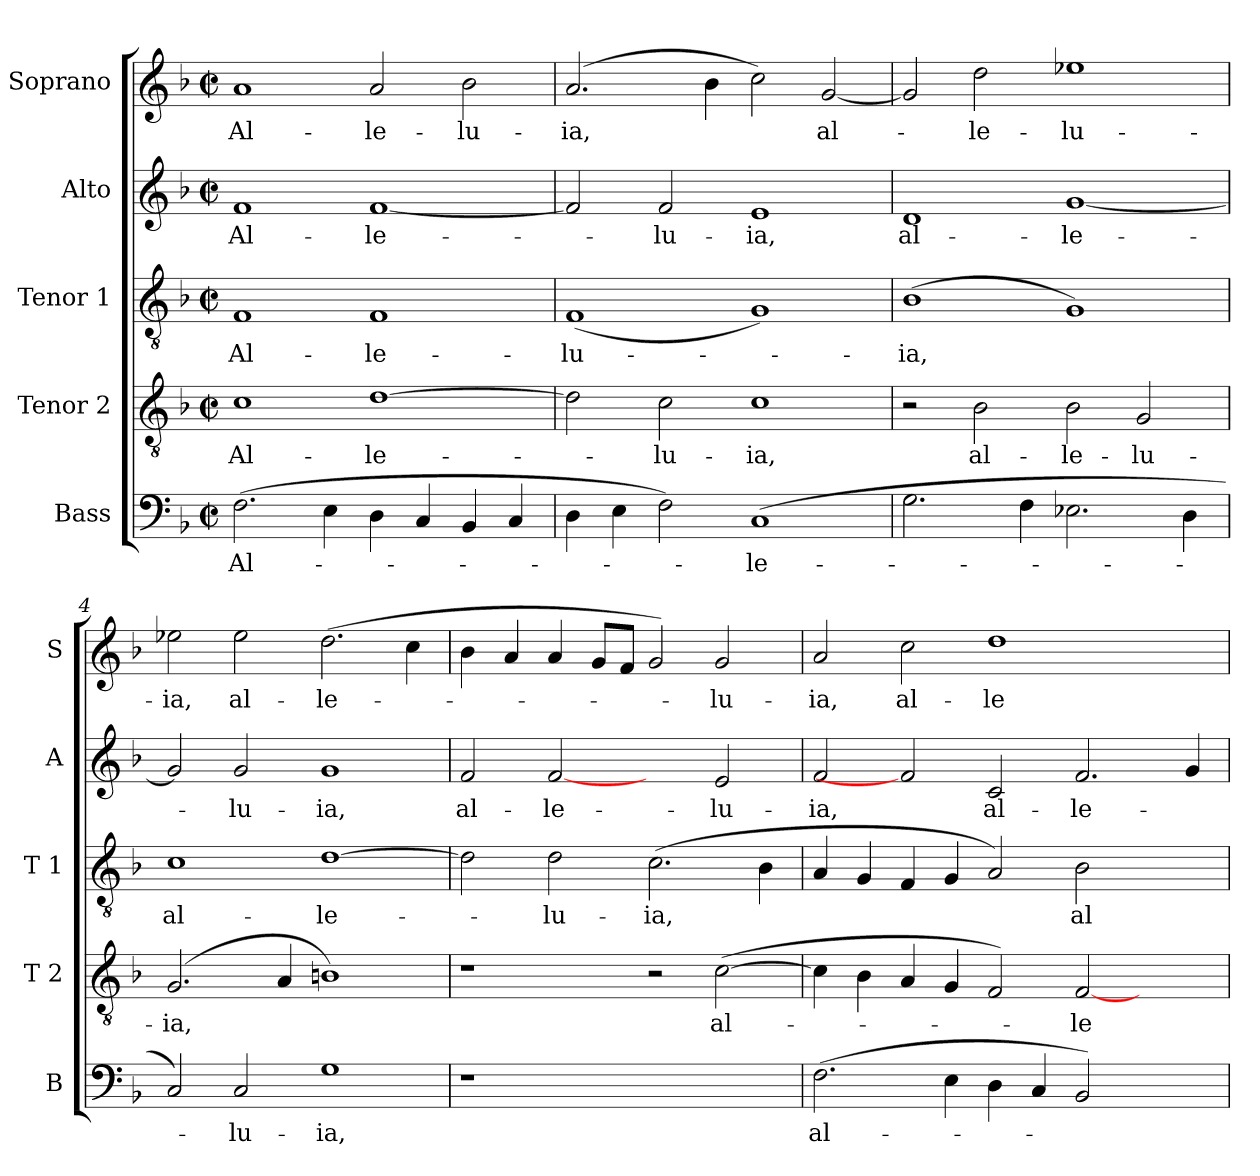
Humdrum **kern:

**kern	**text	**kern	**text	**kern	**text	**kern	**text	**kern	**text
*part5	*part5	*part4	*part4	*part3	*part3	*part2	*part2	*part1	*part1
*staff5	*staff5	*staff4	*staff4	*staff3	*staff3	*staff2	*staff2	*staff1	*staff1
*I"Bass	*	*I"Tenor 2	*	*I"Tenor 1	*	*I"Alto	*	*I"Soprano	*
*I'B	*	*I'T 2	*	*I'T 1	*	*I'A	*	*I'S	*
*clefF4	*	*clefGv2	*	*clefGv2	*	*clefG2	*	*clefG2	*
*k[b-]	*	*k[b-]	*	*k[b-]	*	*k[b-]	*	*k[b-]	*
*F:	*	*F:	*	*F:	*	*F:	*	*F:	*
*M2/2	*	*M2/2	*	*M2/2	*	*M2/2	*	*M2/2	*
*met(c|)	*	*met(c|)	*	*met(c|)	*	*met(c|)	*	*met(c|)	*
*MM180	*	*MM180	*	*MM180	*	*MM180	*	*MM180	*
=1	=1	=1	=1	=1	=1	=1	=1	=1	=1
!	!LO:LY:b	!	!LO:LY:b	!	!LO:LY:b	!	!LO:LY:b	!	!LO:LY:b
(>2.F\	Al-	1c	Al-	1F	Al-	1f	Al-	1a	Al-
4E\	.	.	.	.	.	.	.	.	.
!	!	!	!LO:LY:b	!	!LO:LY:b	!	!LO:LY:b	!	!LO:LY:b
4D\	.	[1d	-le-	1F	-le-	[1f	-le-	2a/	-le-
4C/	.	.	.	.	.	.	.	.	.
!	!	!	!	!	!	!	!	!	!LO:LY:b
4BB-/	.	.	.	.	.	.	.	2b-\	-lu-
4C/	.	.	.	.	.	.	.	.	.
=2	=2	=2	=2	=2	=2	=2	=2	=2	=2
!	!	!	!	!	!LO:LY:b	!	!	!	!LO:LY:b
4D\	.	2d\]	.	(<1F	-lu-	2f/]	.	(2.a/	-ia,
4E\	.	.	.	.	.	.	.	.	.
!	!	!	!LO:LY:b	!	!	!	!LO:LY:b	!	!
2F\)	.	2c\	-lu-	.	.	2f/	-lu-	.	.
.	.	.	.	.	.	.	.	4b-\	.
!	!LO:LY:b	!	!LO:LY:b	!	!	!	!LO:LY:b	!	!
(<1C	-le-	1c	-ia,	1G)	.	1e	-ia,	2cc\)	.
!	!	!	!	!	!	!	!	!	!LO:LY:b
.	.	.	.	.	.	.	.	[2g/	al-
=3	=3	=3	=3	=3	=3	=3	=3	=3	=3
!	!	!	!	!	!LO:LY:b	!	!LO:LY:b	!	!
2.G\	.	2r	.	(<1B-	-ia,	1d	al-	2g/]	.
!	!	!	!LO:LY:b	!	!	!	!	!	!LO:LY:b
.	.	2B-\	al-	.	.	.	.	2dd\	-le-
4F\	.	.	.	.	.	.	.	.	.
!	!	!	!LO:LY:b	!	!	!	!LO:LY:b	!	!LO:LY:b
2.E-X\	.	2B-\	-le-	1G)	.	[1g	-le-	1ee-X	-lu-
!	!	!	!LO:LY:b	!	!	!	!	!	!
.	.	2G/	-lu-	.	.	.	.	.	.
4D\	.	.	.	.	.	.	.	.	.
=4	=4	=4	=4	=4	=4	=4	=4	=4	=4
!	!	!	!LO:LY:b	!	!LO:LY:b	!	!	!	!LO:LY:b
2C/)	.	(<2.G/	-ia,	1c	al-	2g/]	.	2ee-X\	-ia,
!	!LO:LY:b	!	!	!	!	!	!LO:LY:b	!	!LO:LY:b
2C/	-lu-	.	.	.	.	2g/	-lu-	2ee-\	al-
.	.	4A/	.	.	.	.	.	.	.
!	!LO:LY:b	!	!	!	!LO:LY:b	!	!LO:LY:b	!	!LO:LY:b
1G	-ia,	1Bn)	.	[1d	-le-	1g	-ia,	(>2.dd\	-le-
.	.	.	.	.	.	.	.	4cc\	.
!!LO:LB:g=z
=5	=5	=5	=5	=5	=5	=5	=5	=5	=5
!	!	!	!	!	!	!	!LO:LY:b	!	!
1r	.	1r	.	2d\]	.	2f/	al-	4b-\	.
.	.	.	.	.	.	.	.	4a/	.
!	!	!	!	!	!LO:LY:b	!	!LO:LY:b	!	!
.	.	.	.	2d\	-lu-	[2f	-le-	4a/	.
.	.	.	.	.	.	.	.	8g/L	.
.	.	.	.	.	.	.	.	8f/J	.
!	!	!	!	!	!LO:LY:b	!	!	!	!
1ryy	.	2r	.	(>2.c\	-ia,	2ryy	.	2g/)	.
!	!	!	!LO:LY:b	!	!	!	!LO:LY:b	!	!LO:LY:b
.	.	(>[2c\	al-	.	.	2e/	-lu-	2g/	-lu-
.	.	.	.	4B-\	.	.	.	.	.
=6	=6	=6	=6	=6	=6	=6	=6	=6	=6
!	!LO:LY:b	!	!	!	!	!	!LO:LY:b	!	!LO:LY:b
(>2.F\	al-	4c\]	.	4A/	.	2f/	-ia,	2a/	-ia,
.	.	4B-\	.	4G/	.	.	.	.	.
!	!	!	!	!	!	!	!	!	!LO:LY:b
.	.	4A/	.	4F/	.	2f]	.	2cc\	al-
4E\	.	4G/	.	4G/	.	.	.	.	.
!	!	!	!	!	!	!	!LO:LY:b	!	!LO:LY:b
4D\	.	2F/)	.	2A/)	.	2c/	al-	1dd	-le-
4C/	.	.	.	.	.	.	.	.	.
!	!	!	!LO:LY:b	!	!LO:LY:b	!	!LO:LY:b	!	!
2BB-/)	.	[2F/	-le-	2B-\	al-	2.f/	-le-	.	.
2ryy	.	2ryy	.	2ryy	.	.	.	2ryy	.
.	.	.	.	.	.	4g/	.	.	.
=	=	=	=	=	=	=	=	=	=
*-	*-	*-	*-	*-	*-	*-	*-	*-	*-
